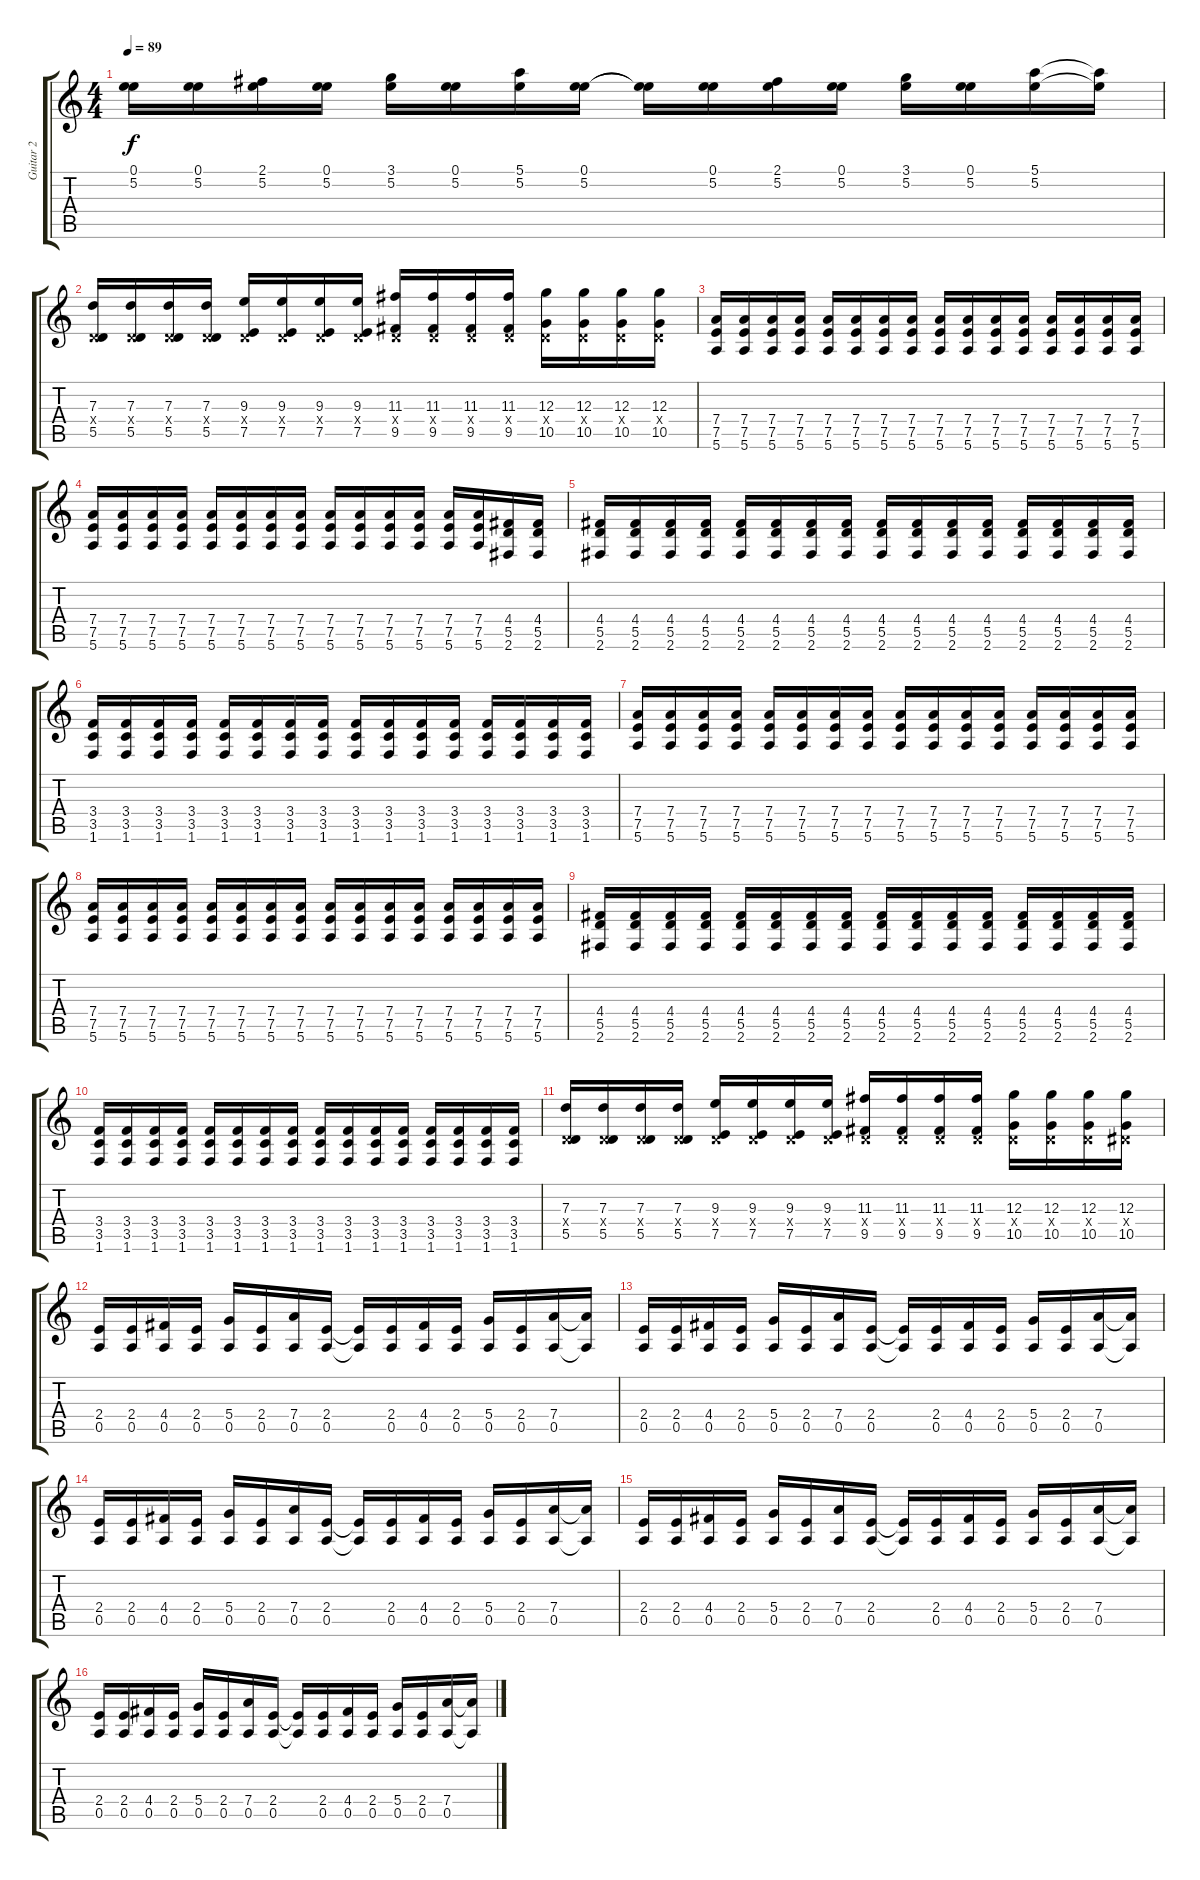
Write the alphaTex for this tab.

\track ("Guitar 2" "Guitar 2") {instrument distortionguitar}
\staff {score tabs}
\tuning (E4 B3 G3 D3 A2 E2) {hide}
\ts (4 4)
\tempo 89
\clef g2
\ks c
(0.1 5.2).16{dy f} (0.1 5.2).16 (2.1 5.2).16 (0.1 5.2).16 (3.1 5.2).16 (0.1 5.2).16 (5.1 5.2).16 (0.1 5.2).16 (0.1{t} 5.2{t}).16 (0.1 5.2).16 (2.1 5.2).16 (0.1 5.2).16 (3.1 5.2).16 (0.1 5.2).16 (5.1 5.2).16 (5.1{t} 5.2{t}).16 |
(7.3 0.4{x} 5.5).16 (7.3 0.4{x} 5.5).16 (7.3 0.4{x} 5.5).16 (7.3 0.4{x} 5.5).16 (9.3 0.4{x} 7.5).16 (9.3 0.4{x} 7.5).16 (9.3 0.4{x} 7.5).16 (9.3 0.4{x} 7.5).16 (11.3 0.4{x} 9.5).16 (11.3 0.4{x} 9.5).16 (11.3 0.4{x} 9.5).16 (11.3 0.4{x} 9.5).16 (12.3 0.4{x} 10.5).16 (12.3 0.4{x} 10.5).16 (12.3 0.4{x} 10.5).16 (12.3 0.4{x} 10.5).16 |
(7.4 7.5 5.6).16 (7.4 7.5 5.6).16 (7.4 7.5 5.6).16 (7.4 7.5 5.6).16 (7.4 7.5 5.6).16 (7.4 7.5 5.6).16 (7.4 7.5 5.6).16 (7.4 7.5 5.6).16 (7.4 7.5 5.6).16 (7.4 7.5 5.6).16 (7.4 7.5 5.6).16 (7.4 7.5 5.6).16 (7.4 7.5 5.6).16 (7.4 7.5 5.6).16 (7.4 7.5 5.6).16 (7.4 7.5 5.6).16 |
(7.4 7.5 5.6).16 (7.4 7.5 5.6).16 (7.4 7.5 5.6).16 (7.4 7.5 5.6).16 (7.4 7.5 5.6).16 (7.4 7.5 5.6).16 (7.4 7.5 5.6).16 (7.4 7.5 5.6).16 (7.4 7.5 5.6).16 (7.4 7.5 5.6).16 (7.4 7.5 5.6).16 (7.4 7.5 5.6).16 (7.4 7.5 5.6).16 (7.4 7.5 5.6).16 (4.4 5.5 2.6).16 (4.4 5.5 2.6).16 |
(4.4 5.5 2.6).16 (4.4 5.5 2.6).16 (4.4 5.5 2.6).16 (4.4 5.5 2.6).16 (4.4 5.5 2.6).16 (4.4 5.5 2.6).16 (4.4 5.5 2.6).16 (4.4 5.5 2.6).16 (4.4 5.5 2.6).16 (4.4 5.5 2.6).16 (4.4 5.5 2.6).16 (4.4 5.5 2.6).16 (4.4 5.5 2.6).16 (4.4 5.5 2.6).16 (4.4 5.5 2.6).16 (4.4 5.5 2.6).16 |
(3.4 3.5 1.6).16 (3.4 3.5 1.6).16 (3.4 3.5 1.6).16 (3.4 3.5 1.6).16 (3.4 3.5 1.6).16 (3.4 3.5 1.6).16 (3.4 3.5 1.6).16 (3.4 3.5 1.6).16 (3.4 3.5 1.6).16 (3.4 3.5 1.6).16 (3.4 3.5 1.6).16 (3.4 3.5 1.6).16 (3.4 3.5 1.6).16 (3.4 3.5 1.6).16 (3.4 3.5 1.6).16 (3.4 3.5 1.6).16 |
(7.4 7.5 5.6).16 (7.4 7.5 5.6).16 (7.4 7.5 5.6).16 (7.4 7.5 5.6).16 (7.4 7.5 5.6).16 (7.4 7.5 5.6).16 (7.4 7.5 5.6).16 (7.4 7.5 5.6).16 (7.4 7.5 5.6).16 (7.4 7.5 5.6).16 (7.4 7.5 5.6).16 (7.4 7.5 5.6).16 (7.4 7.5 5.6).16 (7.4 7.5 5.6).16 (7.4 7.5 5.6).16 (7.4 7.5 5.6).16 |
(7.4 7.5 5.6).16 (7.4 7.5 5.6).16 (7.4 7.5 5.6).16 (7.4 7.5 5.6).16 (7.4 7.5 5.6).16 (7.4 7.5 5.6).16 (7.4 7.5 5.6).16 (7.4 7.5 5.6).16 (7.4 7.5 5.6).16 (7.4 7.5 5.6).16 (7.4 7.5 5.6).16 (7.4 7.5 5.6).16 (7.4 7.5 5.6).16 (7.4 7.5 5.6).16 (7.4 7.5 5.6).16 (7.4 7.5 5.6).16 |
(4.4 5.5 2.6).16 (4.4 5.5 2.6).16 (4.4 5.5 2.6).16 (4.4 5.5 2.6).16 (4.4 5.5 2.6).16 (4.4 5.5 2.6).16 (4.4 5.5 2.6).16 (4.4 5.5 2.6).16 (4.4 5.5 2.6).16 (4.4 5.5 2.6).16 (4.4 5.5 2.6).16 (4.4 5.5 2.6).16 (4.4 5.5 2.6).16 (4.4 5.5 2.6).16 (4.4 5.5 2.6).16 (4.4 5.5 2.6).16 |
(3.4 3.5 1.6).16 (3.4 3.5 1.6).16 (3.4 3.5 1.6).16 (3.4 3.5 1.6).16 (3.4 3.5 1.6).16 (3.4 3.5 1.6).16 (3.4 3.5 1.6).16 (3.4 3.5 1.6).16 (3.4 3.5 1.6).16 (3.4 3.5 1.6).16 (3.4 3.5 1.6).16 (3.4 3.5 1.6).16 (3.4 3.5 1.6).16 (3.4 3.5 1.6).16 (3.4 3.5 1.6).16 (3.4 3.5 1.6).16 |
(7.3 0.4{x} 5.5).16 (7.3 0.4{x} 5.5).16 (7.3 0.4{x} 5.5).16 (7.3 0.4{x} 5.5).16 (9.3 0.4{x} 7.5).16 (9.3 0.4{x} 7.5).16 (9.3 0.4{x} 7.5).16 (9.3 0.4{x} 7.5).16 (11.3 0.4{x} 9.5).16 (11.3 0.4{x} 9.5).16 (11.3 0.4{x} 9.5).16 (11.3 0.4{x} 9.5).16 (12.3 0.4{x} 10.5).16 (12.3 0.4{x} 10.5).16 (12.3 0.4{x} 10.5).16 (12.3 1.4{x} 10.5).16 |
(2.4 0.5).16 (2.4 0.5).16 (4.4 0.5).16 (2.4 0.5).16 (5.4 0.5).16 (2.4 0.5).16 (7.4 0.5).16 (2.4 0.5).16 (2.4{t} 0.5{t}).16 (2.4 0.5).16 (4.4 0.5).16 (2.4 0.5).16 (5.4 0.5).16 (2.4 0.5).16 (7.4 0.5).16 (7.4{t} 0.5{t}).16 |
(2.4 0.5).16 (2.4 0.5).16 (4.4 0.5).16 (2.4 0.5).16 (5.4 0.5).16 (2.4 0.5).16 (7.4 0.5).16 (2.4 0.5).16 (2.4{t} 0.5{t}).16 (2.4 0.5).16 (4.4 0.5).16 (2.4 0.5).16 (5.4 0.5).16 (2.4 0.5).16 (7.4 0.5).16 (7.4{t} 0.5{t}).16 |
(2.4 0.5).16 (2.4 0.5).16 (4.4 0.5).16 (2.4 0.5).16 (5.4 0.5).16 (2.4 0.5).16 (7.4 0.5).16 (2.4 0.5).16 (2.4{t} 0.5{t}).16 (2.4 0.5).16 (4.4 0.5).16 (2.4 0.5).16 (5.4 0.5).16 (2.4 0.5).16 (7.4 0.5).16 (7.4{t} 0.5{t}).16 |
(2.4 0.5).16 (2.4 0.5).16 (4.4 0.5).16 (2.4 0.5).16 (5.4 0.5).16 (2.4 0.5).16 (7.4 0.5).16 (2.4 0.5).16 (2.4{t} 0.5{t}).16 (2.4 0.5).16 (4.4 0.5).16 (2.4 0.5).16 (5.4 0.5).16 (2.4 0.5).16 (7.4 0.5).16 (7.4{t} 0.5{t}).16 |
(2.4 0.5).16 (2.4 0.5).16 (4.4 0.5).16 (2.4 0.5).16 (5.4 0.5).16 (2.4 0.5).16 (7.4 0.5).16 (2.4 0.5).16 (2.4{t} 0.5{t}).16 (2.4 0.5).16 (4.4 0.5).16 (2.4 0.5).16 (5.4 0.5).16 (2.4 0.5).16 (7.4 0.5).16 (7.4{t} 0.5{t}).16
